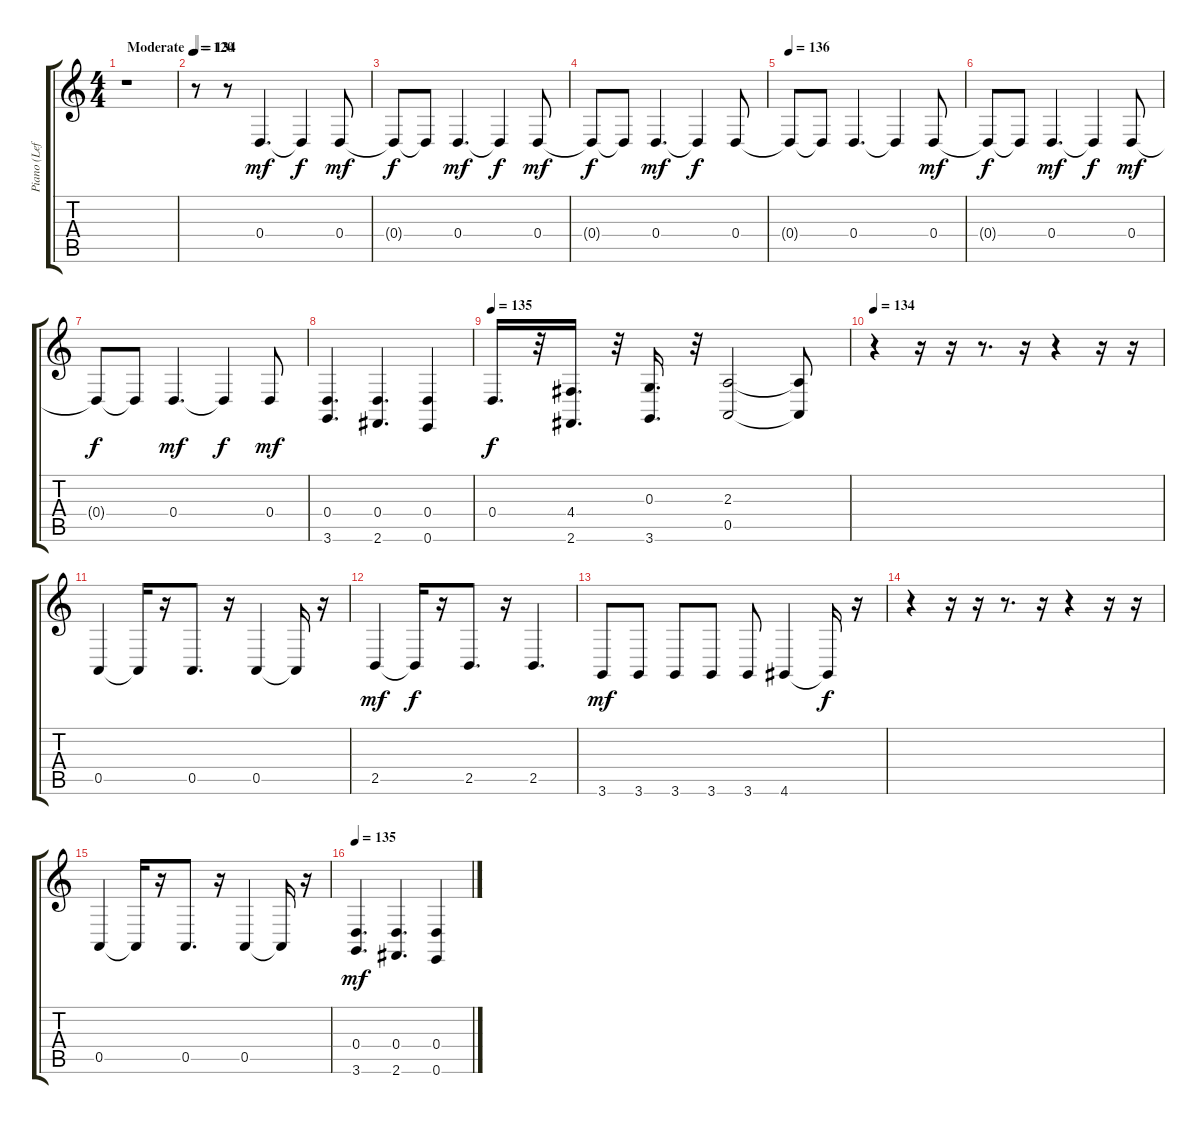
\track ("Piano (Left Hand)" "Piano (Lef") {instrument acousticgrandpiano}
\staff {score tabs}
\tuning (E4 B3 G3 D3 A2 E2) {hide}
\ts (4 4)
\tempo (120 "Moderate")
\clef g2
\ks c
r.1{dy mf instrument acousticgrandpiano} |
\tempo 134
r.8 r.8 0.4.4{d} 0.4{t}.4{dy f} 0.4.8{dy mf} |
0.4{t}.8{dy f} 0.4{t}.8 0.4.4{d dy mf} 0.4{t}.4{dy f} 0.4.8{dy mf} |
0.4{t}.8{dy f} 0.4{t}.8 0.4.4{d dy mf} 0.4{t}.4{dy f} 0.4.8 |
\tempo 136
0.4{t}.8 0.4{t}.8 0.4.4{d} 0.4{t}.4 0.4.8{dy mf} |
0.4{t}.8{dy f} 0.4{t}.8 0.4.4{d dy mf} 0.4{t}.4{dy f} 0.4.8{dy mf} |
0.4{t}.8{dy f} 0.4{t}.8 0.4.4{d dy mf} 0.4{t}.4{dy f} 0.4.8{dy mf} |
(0.4 3.6).4{d} (0.4 2.6).4{d} (0.4 0.6).4 |
\tempo 135
0.4.16{d dy f} r.32 (4.4 2.6).16{d} r.32 (0.3 3.6).16{d} r.32 (2.3 0.5).2 (2.3{t} 0.5{t}).8 |
\tempo 134
r.4 r.16 r.16 r.8{d} r.16 r.4 r.16 r.16 |
0.5.4 0.5{t}.16 r.16 0.5.8{d} r.16 0.5.4 0.5{t}.16 r.16 |
2.5.4{dy mf} 2.5{t}.16{dy f} r.16 2.5.8{d} r.16 2.5.4{d} |
3.6.8{dy mf} 3.6.8 3.6.8 3.6.8 3.6.8 4.6.4 4.6{t}.16{dy f} r.16 |
r.4 r.16 r.16 r.8{d} r.16 r.4 r.16 r.16 |
0.5.4 0.5{t}.16 r.16 0.5.8{d} r.16 0.5.4 0.5{t}.16 r.16 |
\tempo 135
(0.4 3.6).4{d dy mf} (0.4 2.6).4{d} (0.4 0.6).4
